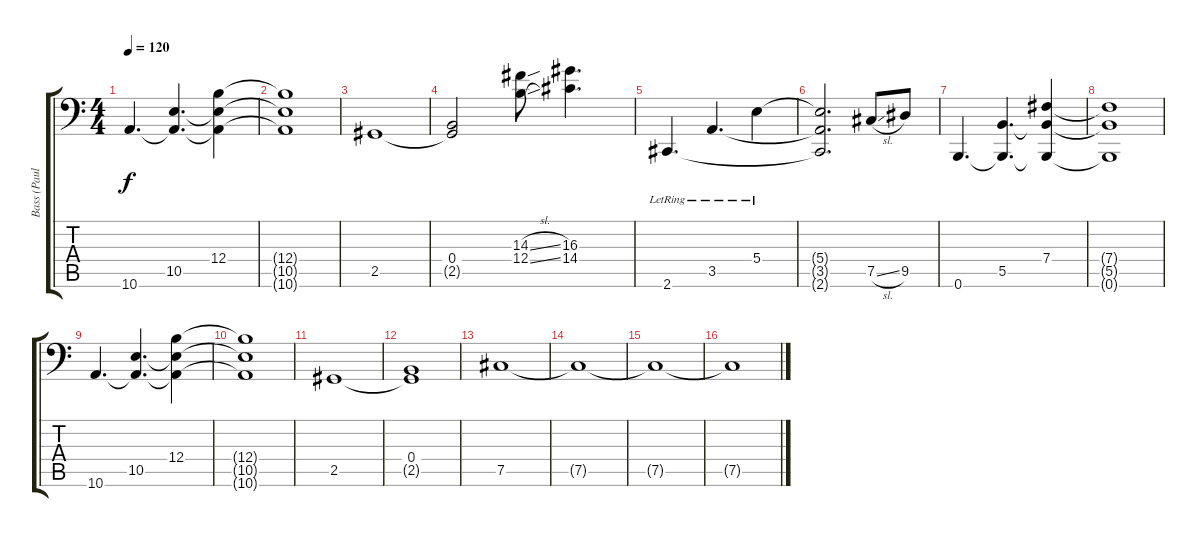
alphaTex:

\track ("Bass (Paul)" "Bass (Paul") {instrument electricbassfinger}
\staff {score tabs}
\tuning (Db3 Ab2 E2 B1 Gb1 B0) {hide}
\ts (4 4)
\tempo 120
\clef f4
\ks c
10.6.4{d dy f} (10.5 10.6{t}).4{d} (12.4 10.5{t} 10.6{t}).4 |
(12.4{t} 10.5{t} 10.6{t}).1 |
2.5.1 |
(0.4 2.5{t}).2 (14.3{sl} 12.4{sl}).8 (16.3 14.4).4{d} |
2.6{lr}.4{d} 3.5{lr}.4{d} 5.4{lr}.4 |
(5.4{t} 3.5{t} 2.6{t}).2{d} 7.5{sl}.8 9.5.8 |
0.6.4{d} (5.5 0.6{t}).4{d} (7.4 5.5{t} 0.6{t}).4 |
(7.4{t} 5.5{t} 0.6{t}).1 |
10.6.4{d} (10.5 10.6{t}).4{d} (12.4 10.5{t} 10.6{t}).4 |
(12.4{t} 10.5{t} 10.6{t}).1 |
2.5.1 |
(0.4 2.5{t}).1 |
7.5.1{volume 0} |
7.5{t}.1 |
7.5{t}.1 |
7.5{t}.1
